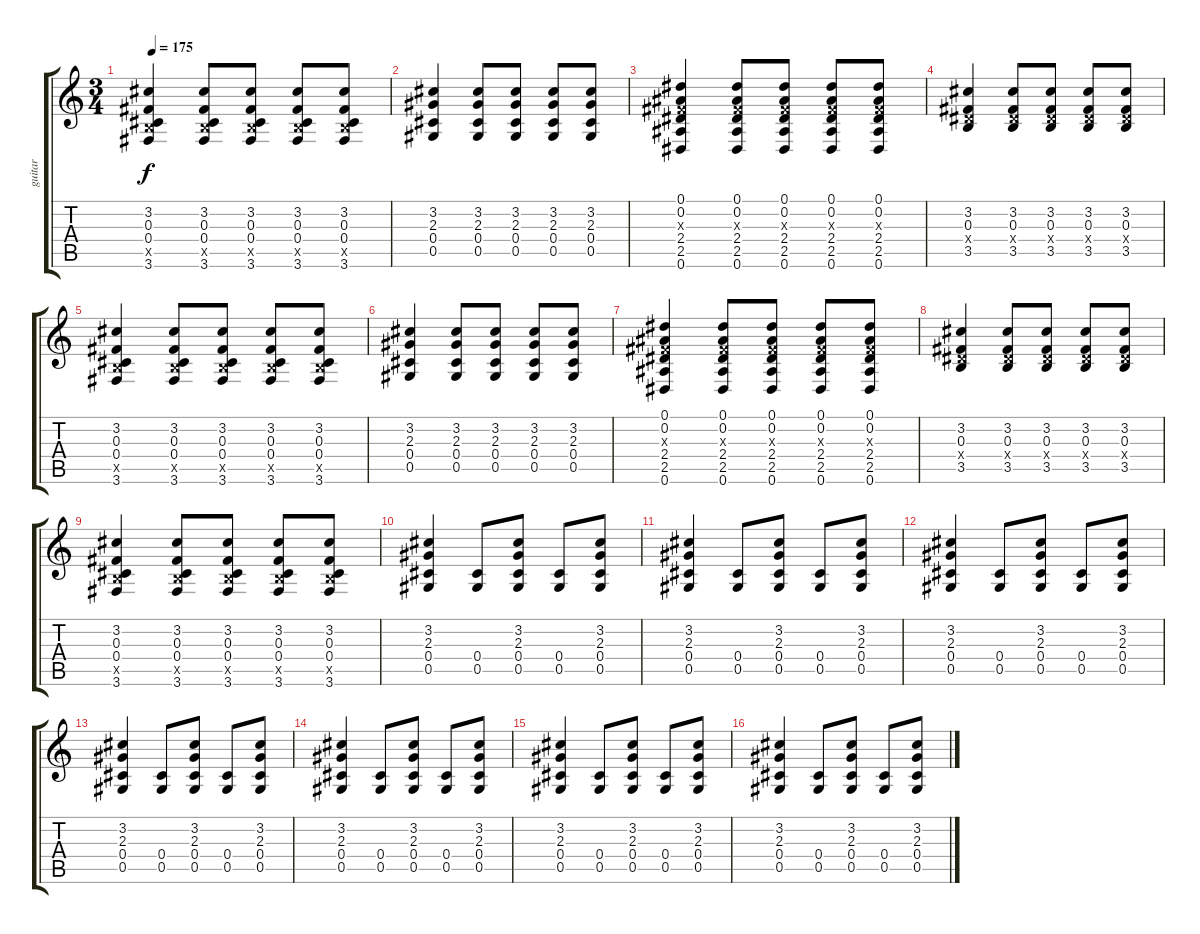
\track ("guitar" "guitar") {instrument acousticguitarsteel}
\staff {score tabs}
\tuning (Eb4 Bb3 Gb3 Db3 Ab2 Eb2) {hide}
\ts (3 4)
\tempo 175
\clef g2
\ks c
(3.2 0.3 0.4 3.5{x} 3.6).4{dy f} (3.2 0.3 0.4 3.5{x} 3.6).8 (3.2 0.3 0.4 3.5{x} 3.6).8 (3.2 0.3 0.4 3.5{x} 3.6).8 (3.2 0.3 0.4 3.5{x} 3.6).8 |
(3.2 2.3 0.4 0.5).4 (3.2 2.3 0.4 0.5).8 (3.2 2.3 0.4 0.5).8 (3.2 2.3 0.4 0.5).8 (3.2 2.3 0.4 0.5).8 |
(0.1 0.2 0.3{x} 2.4 2.5 0.6).4 (0.1 0.2 0.3{x} 2.4 2.5 0.6).8 (0.1 0.2 0.3{x} 2.4 2.5 0.6).8 (0.1 0.2 0.3{x} 2.4 2.5 0.6).8 (0.1 0.2 0.3{x} 2.4 2.5 0.6).8 |
(3.2 0.3 2.4{x} 3.5).4 (3.2 0.3 2.4{x} 3.5).8 (3.2 0.3 2.4{x} 3.5).8 (3.2 0.3 2.4{x} 3.5).8 (3.2 0.3 2.4{x} 3.5).8 |
(3.2 0.3 0.4 3.5{x} 3.6).4 (3.2 0.3 0.4 3.5{x} 3.6).8 (3.2 0.3 0.4 3.5{x} 3.6).8 (3.2 0.3 0.4 3.5{x} 3.6).8 (3.2 0.3 0.4 3.5{x} 3.6).8 |
(3.2 2.3 0.4 0.5).4 (3.2 2.3 0.4 0.5).8 (3.2 2.3 0.4 0.5).8 (3.2 2.3 0.4 0.5).8 (3.2 2.3 0.4 0.5).8 |
(0.1 0.2 0.3{x} 2.4 2.5 0.6).4 (0.1 0.2 0.3{x} 2.4 2.5 0.6).8 (0.1 0.2 0.3{x} 2.4 2.5 0.6).8 (0.1 0.2 0.3{x} 2.4 2.5 0.6).8 (0.1 0.2 0.3{x} 2.4 2.5 0.6).8 |
(3.2 0.3 2.4{x} 3.5).4 (3.2 0.3 2.4{x} 3.5).8 (3.2 0.3 2.4{x} 3.5).8 (3.2 0.3 2.4{x} 3.5).8 (3.2 0.3 2.4{x} 3.5).8 |
(3.2 0.3 0.4 3.5{x} 3.6).4 (3.2 0.3 0.4 3.5{x} 3.6).8 (3.2 0.3 0.4 3.5{x} 3.6).8 (3.2 0.3 0.4 3.5{x} 3.6).8 (3.2 0.3 0.4 3.5{x} 3.6).8 |
(3.2 2.3 0.4 0.5).4 (0.4 0.5).8 (3.2 2.3 0.4 0.5).8 (0.4 0.5).8 (3.2 2.3 0.4 0.5).8 |
(3.2 2.3 0.4 0.5).4 (0.4 0.5).8 (3.2 2.3 0.4 0.5).8 (0.4 0.5).8 (3.2 2.3 0.4 0.5).8 |
(3.2 2.3 0.4 0.5).4 (0.4 0.5).8 (3.2 2.3 0.4 0.5).8 (0.4 0.5).8 (3.2 2.3 0.4 0.5).8 |
(3.2 2.3 0.4 0.5).4 (0.4 0.5).8 (3.2 2.3 0.4 0.5).8 (0.4 0.5).8 (3.2 2.3 0.4 0.5).8 |
(3.2 2.3 0.4 0.5).4 (0.4 0.5).8 (3.2 2.3 0.4 0.5).8 (0.4 0.5).8 (3.2 2.3 0.4 0.5).8 |
(3.2 2.3 0.4 0.5).4 (0.4 0.5).8 (3.2 2.3 0.4 0.5).8 (0.4 0.5).8 (3.2 2.3 0.4 0.5).8 |
(3.2 2.3 0.4 0.5).4 (0.4 0.5).8 (3.2 2.3 0.4 0.5).8 (0.4 0.5).8 (3.2 2.3 0.4 0.5).8
